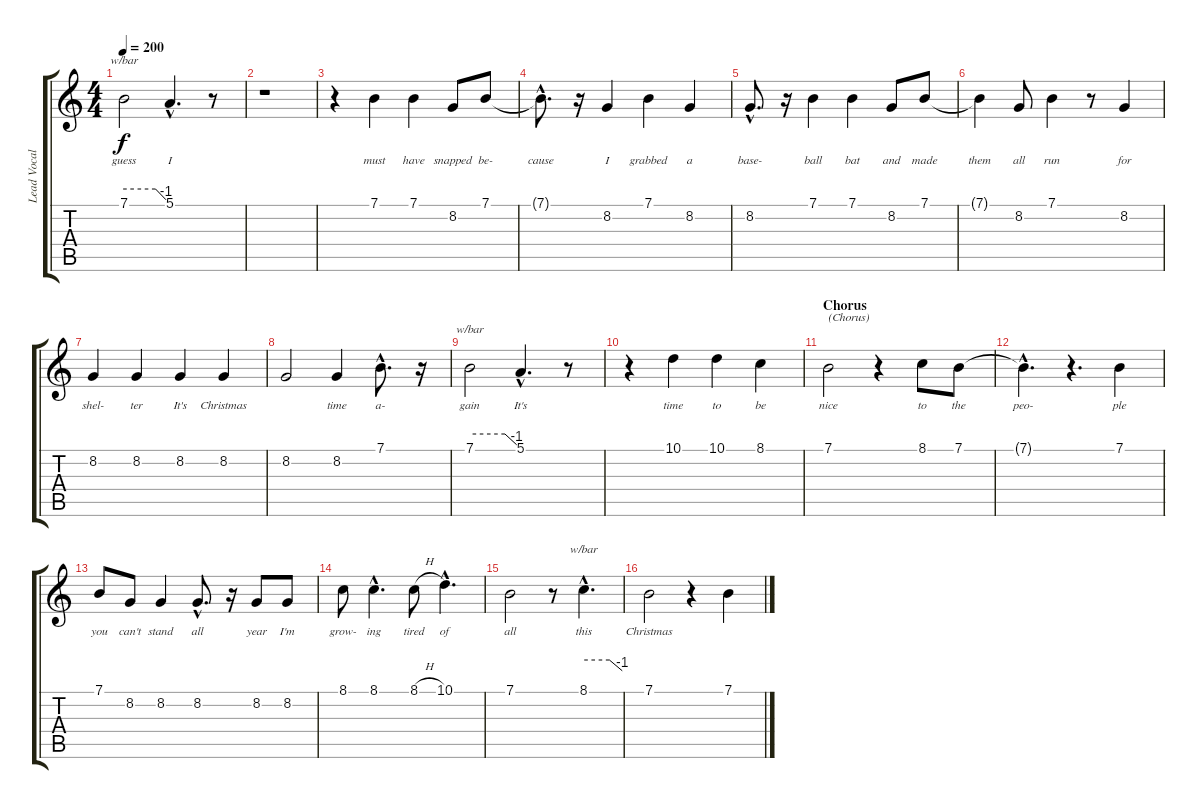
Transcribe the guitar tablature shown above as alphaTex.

\track ("Lead Vocals" "Lead Vocal") {instrument altosax}
\staff {score tabs}
\tuning (E4 B3 G3 D3 A2 E2) {hide}
\ts (4 4)
\tempo 200
\clef g2
\ks c
7.1.2{tbe (custom default 0 0 45 0 60 -4) lyrics (0 "guess") lyrics (1 "") lyrics (2 "") lyrics (3 "") lyrics (4 "") dy f} 5.1{hac}.4{d lyrics (0 "I") lyrics (1 "") lyrics (2 "") lyrics (3 "") lyrics (4 "")} r.8 |
r.1 |
r.4 7.1.4{lyrics (0 "must") lyrics (1 "") lyrics (2 "") lyrics (3 "") lyrics (4 "")} 7.1.4{lyrics (0 "have") lyrics (1 "") lyrics (2 "") lyrics (3 "") lyrics (4 "")} 8.2.8{lyrics (0 "snapped") lyrics (1 "") lyrics (2 "") lyrics (3 "") lyrics (4 "")} 7.1.8{lyrics (0 "be-") lyrics (1 "") lyrics (2 "") lyrics (3 "") lyrics (4 "")} |
7.1{hac t}.8{d lyrics (0 "cause") lyrics (1 "") lyrics (2 "") lyrics (3 "") lyrics (4 "")} r.16 8.2.4{lyrics (0 "I") lyrics (1 "") lyrics (2 "") lyrics (3 "") lyrics (4 "")} 7.1.4{lyrics (0 "grabbed") lyrics (1 "") lyrics (2 "") lyrics (3 "") lyrics (4 "")} 8.2.4{lyrics (0 "a") lyrics (1 "") lyrics (2 "") lyrics (3 "") lyrics (4 "")} |
8.2{hac}.8{d lyrics (0 "base-") lyrics (1 "") lyrics (2 "") lyrics (3 "") lyrics (4 "")} r.16 7.1.4{lyrics (0 "ball") lyrics (1 "") lyrics (2 "") lyrics (3 "") lyrics (4 "")} 7.1.4{lyrics (0 "bat") lyrics (1 "") lyrics (2 "") lyrics (3 "") lyrics (4 "")} 8.2.8{lyrics (0 "and") lyrics (1 "") lyrics (2 "") lyrics (3 "") lyrics (4 "")} 7.1.8{lyrics (0 "made") lyrics (1 "") lyrics (2 "") lyrics (3 "") lyrics (4 "")} |
7.1{t}.4{lyrics (0 "them") lyrics (1 "") lyrics (2 "") lyrics (3 "") lyrics (4 "")} 8.2.8{lyrics (0 "all") lyrics (1 "") lyrics (2 "") lyrics (3 "") lyrics (4 "")} 7.1.4{lyrics (0 "run") lyrics (1 "") lyrics (2 "") lyrics (3 "") lyrics (4 "")} r.8 8.2.4{lyrics (0 "for") lyrics (1 "") lyrics (2 "") lyrics (3 "") lyrics (4 "")} |
8.2.4{lyrics (0 "shel-") lyrics (1 "") lyrics (2 "") lyrics (3 "") lyrics (4 "")} 8.2.4{lyrics (0 "ter") lyrics (1 "") lyrics (2 "") lyrics (3 "") lyrics (4 "")} 8.2.4{lyrics (0 "It's") lyrics (1 "") lyrics (2 "") lyrics (3 "") lyrics (4 "")} 8.2.4{lyrics (0 "Christmas") lyrics (1 "") lyrics (2 "") lyrics (3 "") lyrics (4 "")} |
8.2.2{lyrics (0 "") lyrics (1 "") lyrics (2 "") lyrics (3 "") lyrics (4 "")} 8.2.4{lyrics (0 "time") lyrics (1 "") lyrics (2 "") lyrics (3 "") lyrics (4 "")} 7.1{hac}.8{d lyrics (0 "a-") lyrics (1 "") lyrics (2 "") lyrics (3 "") lyrics (4 "")} r.16 |
7.1.2{tbe (custom default 0 0 45 0 60 -4) lyrics (0 "gain") lyrics (1 "") lyrics (2 "") lyrics (3 "") lyrics (4 "")} 5.1{hac}.4{d lyrics (0 "It's") lyrics (1 "") lyrics (2 "") lyrics (3 "") lyrics (4 "")} r.8 |
r.4 10.1.4{lyrics (0 "time") lyrics (1 "") lyrics (2 "") lyrics (3 "") lyrics (4 "")} 10.1.4{lyrics (0 "to") lyrics (1 "") lyrics (2 "") lyrics (3 "") lyrics (4 "")} 8.1.4{lyrics (0 "be") lyrics (1 "") lyrics (2 "") lyrics (3 "") lyrics (4 "")} |
\section ("" "Chorus")
7.1.2{txt "(Chorus)" lyrics (0 "nice") lyrics (1 "") lyrics (2 "") lyrics (3 "") lyrics (4 "")} r.4 8.1.8{lyrics (0 "to") lyrics (1 "") lyrics (2 "") lyrics (3 "") lyrics (4 "")} 7.1.8{lyrics (0 "the") lyrics (1 "") lyrics (2 "") lyrics (3 "") lyrics (4 "")} |
7.1{hac t}.4{d lyrics (0 "peo-") lyrics (1 "") lyrics (2 "") lyrics (3 "") lyrics (4 "")} r.4{d} 7.1.4{lyrics (0 "ple") lyrics (1 "") lyrics (2 "") lyrics (3 "") lyrics (4 "")} |
7.1.8{lyrics (0 "you") lyrics (1 "") lyrics (2 "") lyrics (3 "") lyrics (4 "")} 8.2.8{lyrics (0 "can't") lyrics (1 "") lyrics (2 "") lyrics (3 "") lyrics (4 "")} 8.2.4{lyrics (0 "stand") lyrics (1 "") lyrics (2 "") lyrics (3 "") lyrics (4 "")} 8.2{hac}.8{d lyrics (0 "all") lyrics (1 "") lyrics (2 "") lyrics (3 "") lyrics (4 "")} r.16 8.2.8{lyrics (0 "year") lyrics (1 "") lyrics (2 "") lyrics (3 "") lyrics (4 "")} 8.2.8{lyrics (0 "I'm") lyrics (1 "") lyrics (2 "") lyrics (3 "") lyrics (4 "")} |
8.1.8{lyrics (0 "grow-") lyrics (1 "") lyrics (2 "") lyrics (3 "") lyrics (4 "")} 8.1{hac}.4{d lyrics (0 "ing") lyrics (1 "") lyrics (2 "") lyrics (3 "") lyrics (4 "")} 8.1{h}.8{lyrics (0 "tired") lyrics (1 "") lyrics (2 "") lyrics (3 "") lyrics (4 "")} 10.1{hac}.4{d lyrics (0 "of") lyrics (1 "") lyrics (2 "") lyrics (3 "") lyrics (4 "")} |
7.1.2{lyrics (0 "all") lyrics (1 "") lyrics (2 "") lyrics (3 "") lyrics (4 "")} r.8 8.1{hac}.4{d tbe (custom default 0 0 40 0 60 -4) lyrics (0 "this") lyrics (1 "") lyrics (2 "") lyrics (3 "") lyrics (4 "")} |
7.1.2{lyrics (0 "Christmas") lyrics (1 "") lyrics (2 "") lyrics (3 "") lyrics (4 "")} r.4 7.1.4{lyrics (0 "") lyrics (1 "") lyrics (2 "") lyrics (3 "") lyrics (4 "")}
